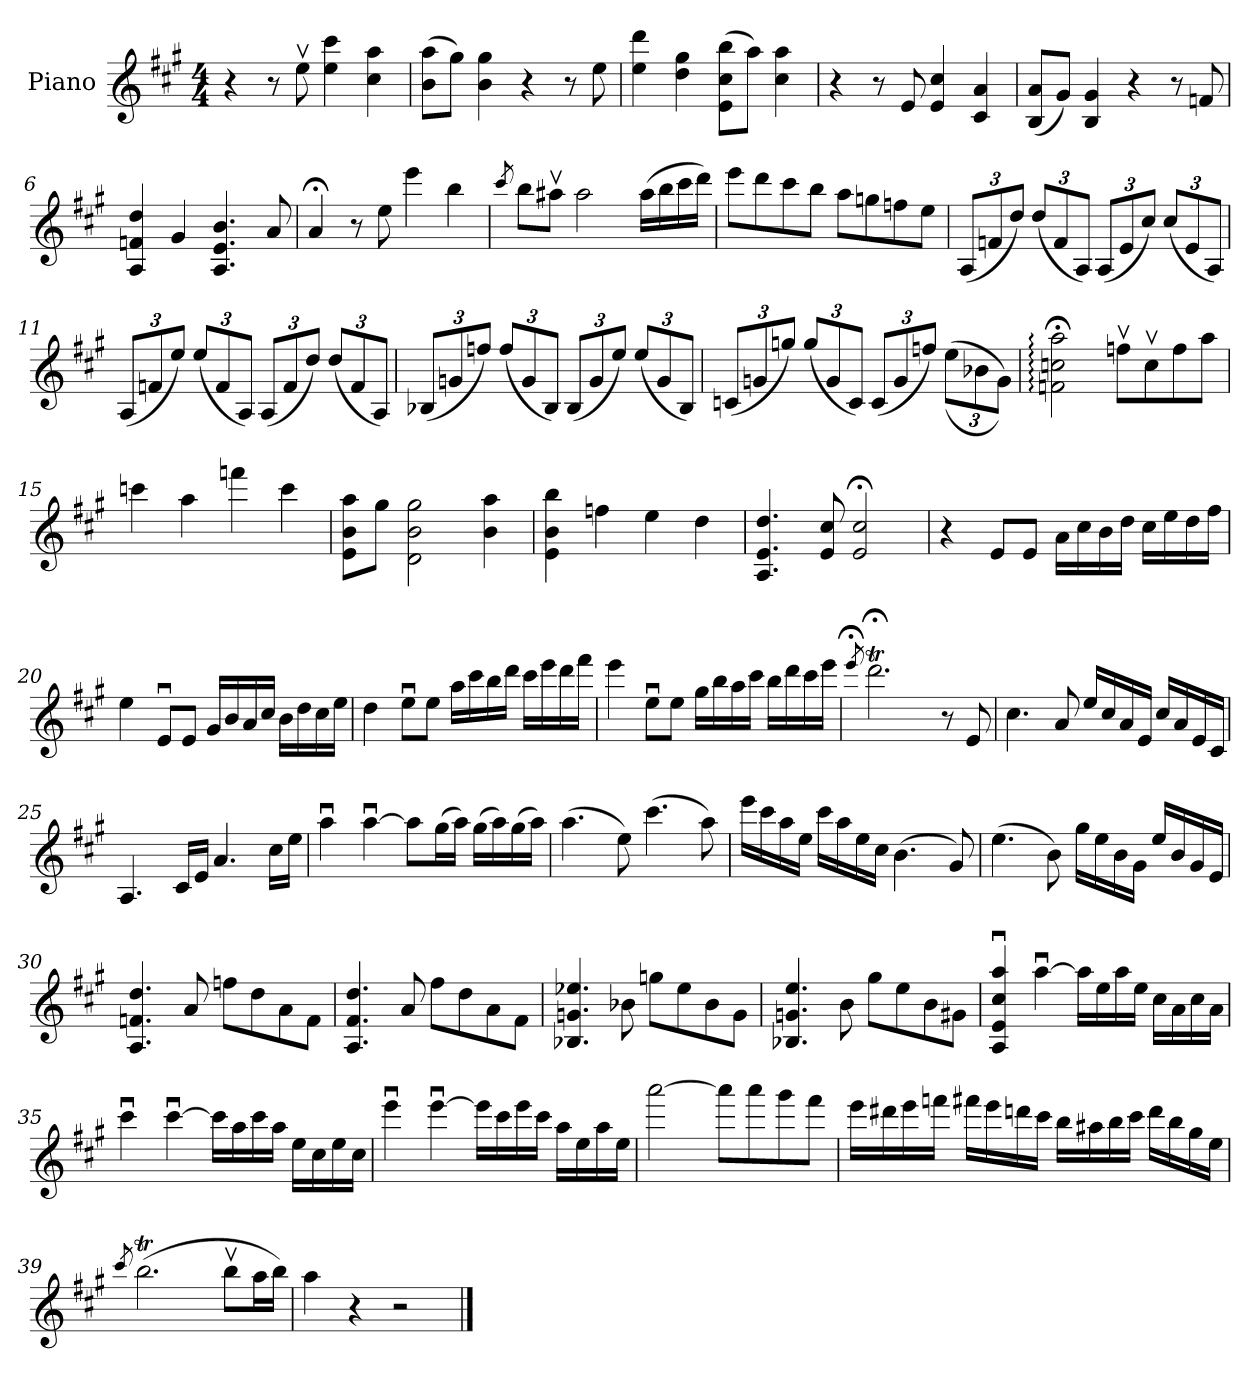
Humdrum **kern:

**kern
*part1
*staff1
*I"Piano
*I'Pno.
*clefG2
*k[f#c#g#]
*M4/4
=1
4r
8r
8eev\
4ee\ 4ccc#\
4cc#\ 4aa\
=2
(>8b\ 8aa\L
8gg#\J)
4b\ 4gg#\
4r
8r
8ee\
=3
4ee\ 4ddd\
4dd\ 4gg#\
(>8e\ 8cc#\ 8bb\L
8aa\J)
4cc#\ 4aa\
=4
4r
8r
8e/
4e/ 4cc#/
4c#/ 4a/
!!LO:LB:g=z
=5
(<8B/ 8a/L
8g#/J)
4B/ 4g#/
4r
8r
8fn/
=6
4A/ 4fn/ 4dd/
4g#/
4.A/ 4.e/ 4.b/
8a/
=7
4a;</
8r
8ee\
4eee\
4bb\
=8
8qccc#/
8bb\L
8aa#Xv\J
2aa#\
(>16aa#\LL
16bb\
16ccc#\
16ddd\JJ)
!!LO:LB:g=z
=9
8eee\L
8ddd\
8ccc#\
8bb\J
8aa\L
8ggn\
8ffn\
8ee\J
=10
*Xbrackettup
(<12A/L
12fn/
12dd/J)
(<12dd/L
12f/
12A/J)
(<12A/L
12e/
12cc#/J)
(<12cc#/L
12e/
12A/J)
=11
(<12A/L
12fn/
12ee/J)
(<12ee/L
12f/
12A/J)
(<12A/L
12f/
12dd/J)
(<12dd/L
12f/
12A/J)
!!LO:LB:g=z
=12
(<12B-X/L
12gn/
12ffn/J)
(<12ff/L
12g/
12B-/J)
(<12B-/L
12g/
12ee/J)
(<12ee/L
12g/
12B-/J)
!!LO:LB:g=z
=13
(<12cn/L
12gn/
12ggn/J)
(<12gg/L
12g/
12c/J)
(<12c/L
12g/
12ffn/J)
(>(>12ee\L
12b-X\
12g\J))
=14
2fn\;<: 2ccn\;<: 2aa\;<:
8ffnv\L
8ccv\
8ff\
8aa\J
=15
4cccn\
4aa\
4fffn\
4ccc\
=16
8e\ 8b\ 8aa\L
8gg#\J
2d\ 2b\ 2gg#\
4b\ 4aa\
=17
4e\ 4b\ 4bb\
4ffn\
4ee\
4dd\
!!LO:LB:g=z
=18
4.A/ 4.e/ 4.dd/
8e/ 8cc#/
2e/;< 2cc#/;<
=19
4r
8e/L
8e/J
16a\LL
16cc#\
16b\
16dd\JJ
16cc#\LL
16ee\
16dd\
16ff#\JJ
=20
4ee\
8eu/L
8e/J
16g#/LL
16b/
16a/
16cc#/JJ
16b\LL
16dd\
16cc#\
16ee\JJ
=21
4dd\
8eeu\L
8ee\J
16aa\LL
16ccc#\
16bb\
16ddd\JJ
16ccc#\LL
16eee\
16ddd\
16fff#\JJ
!!LO:LB:g=z
=22
4eee\
8eeu\L
8ee\J
16gg#\LL
16bb\
16aa\
16ccc#\JJ
16bb\LL
16ddd\
16ccc#\
16eee\JJ
!!LO:LB:g=z
=23
8qeee;</
2.ddd;<T\
8r
8e/
=24
4.cc#\
8a/
16ee/LL
16cc#/
16a/
16e/JJ
16cc#/LL
16a/
16e/
16c#/JJ
=25
4.A/
16c#/LL
16e/JJ
4.a/
16cc#\LL
16ee\JJ
=26
4aau\
[4aau\
8aa\L]
(>16gg#\L
16aa\JJ)
(>16gg#\LL
16aa\)
(>16gg#\
16aa\JJ)
!!LO:LB:g=z
=27
(>4.aa\
8ee\)
(>4.ccc#\
8aa\)
=28
16eee\LL
16ccc#\
16aa\
16ee\JJ
16ccc#\LL
16aa\
16ee\
16cc#\JJ
(>4.b\
8g#/)
=29
(>4.ee\
8b\)
16gg#\LL
16ee\
16b\
16g#\JJ
16ee/LL
16b/
16g#/
16e/JJ
=30
4.A/ 4.fn/ 4.dd/
8a/
8ffn\L
8dd\
8a\
8f\J
=31
4.A/ 4.f#/ 4.dd/
8a/
8ff#\L
8dd\
8a\
8f#\J
!!LO:LB:g=z
=32
4.B-X/ 4.gn/ 4.ee-X/
8b-X\
8ggn\L
8ee-\
8b-\
8g\J
=33
4.B-X/ 4.gn/ 4.ee/
8b\
8gg#\L
8ee\
8b\
8g#X\J
=34
4A/u 4e/u 4cc#/u 4aa/u
[4aau\
16aa\LL]
16ee\
16aa\
16ee\JJ
16cc#\LL
16a\
16cc#\
16a\JJ
=35
4ccc#u\
[4ccc#u\
16ccc#\LL]
16aa\
16ccc#\
16aa\JJ
16ee\LL
16cc#\
16ee\
16cc#\JJ
!!LO:PB:g=z
=36
4eeeu\
[4eeeu\
16eee\LL]
16ccc#\
16eee\
16ccc#\JJ
16aa\LL
16ee\
16aa\
16ee\JJ
=37
[2aaa\
8aaa\L]
8aaa\
8ggg#\
8fff#\J
=38
16eee\LL
16ddd#X\
16eee\
16fffn\JJ
16fff#X\LL
16eee\
16dddn\
16ccc#\JJ
16bb\LL
16aa#X\
16bb\
16ccc#\JJ
16ddd\LL
16bb\
16gg#\
16ee\JJ
!!LO:LB:g=z
=39
8qccc#/
(>2.bbT\
8bbv\L
16aa\L
16bb\JJ)
=40
4aa\
4r
2r
==
*-
